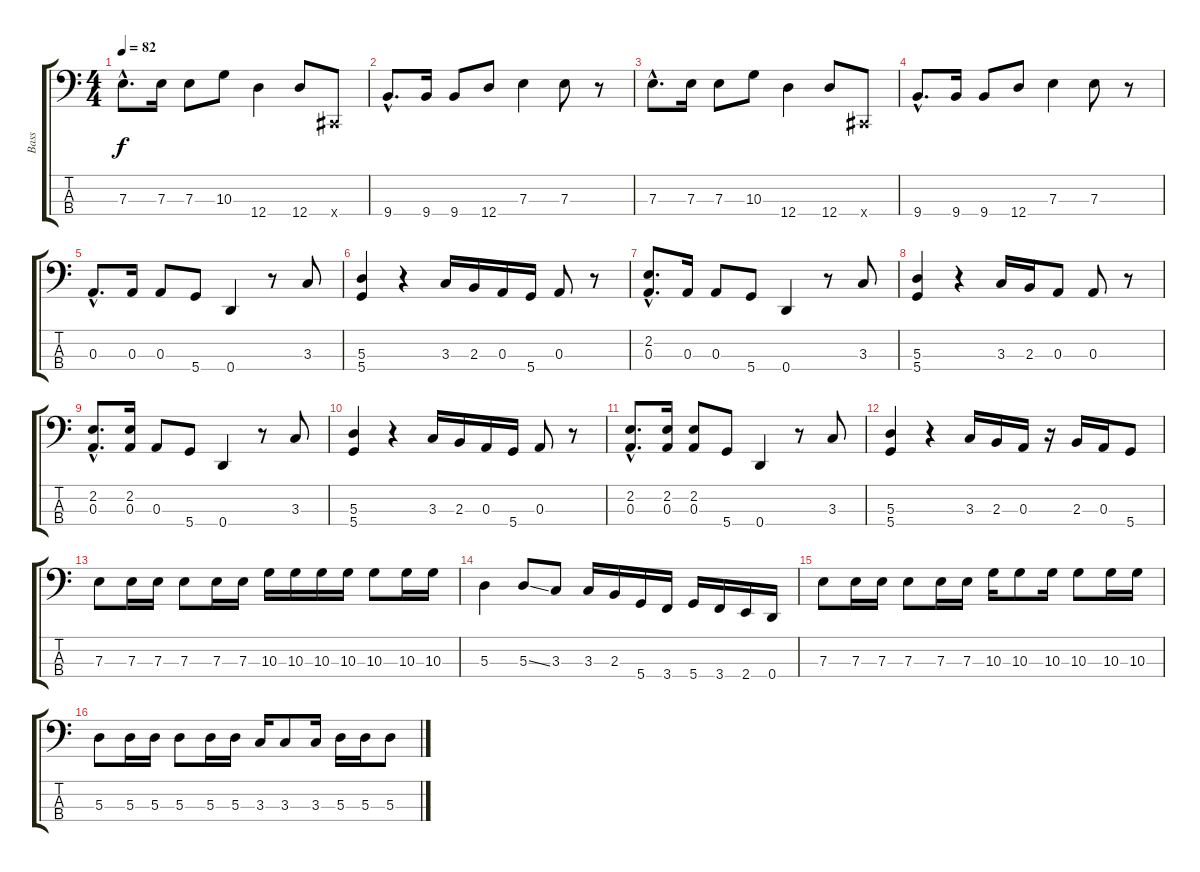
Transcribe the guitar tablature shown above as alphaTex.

\track ("Bass" "Bass") {instrument electricbasspick}
\staff {score tabs}
\tuning (G2 D2 A1 D1) {hide}
\ts (4 4)
\tempo 82
\clef f4
\ks c
7.3{hac}.8{d dy f} 7.3.16 7.3.8 10.3.8 12.4.4 12.4.8 -1.4{x}.8 |
9.4{hac}.8{d} 9.4.16 9.4.8 12.4.8 7.3.4 7.3.8 r.8 |
7.3{hac}.8{d} 7.3.16 7.3.8 10.3.8 12.4.4 12.4.8 -1.4{x}.8 |
9.4{hac}.8{d} 9.4.16 9.4.8 12.4.8 7.3.4 7.3.8 r.8 |
0.3{hac}.8{d} 0.3.16 0.3.8 5.4.8 0.4.4 r.8 3.3.8 |
(5.3 5.4).4 r.4 3.3.16 2.3.16 0.3.16 5.4.16 0.3.8 r.8 |
(2.2{hac} 0.3{hac}).8{d} 0.3.16 0.3.8 5.4.8 0.4.4 r.8 3.3.8 |
(5.3 5.4).4 r.4 3.3.16 2.3.16 0.3.8 0.3.8 r.8 |
(2.2{hac} 0.3{hac}).8{d} (2.2 0.3).16 0.3.8 5.4.8 0.4.4 r.8 3.3.8 |
(5.3 5.4).4 r.4 3.3.16 2.3.16 0.3.16 5.4.16 0.3.8 r.8 |
(2.2{hac} 0.3{hac}).8{d} (2.2 0.3).16 (2.2 0.3).8 5.4.8 0.4.4 r.8 3.3.8 |
(5.3 5.4).4 r.4 3.3.16 2.3.16 0.3.16 r.16 2.3.16 0.3.16 5.4.8 |
7.3.8 7.3.16 7.3.16 7.3.8 7.3.16 7.3.16 10.3.16 10.3.16 10.3.16 10.3.16 10.3.8 10.3.16 10.3.16 |
5.3.4 5.3{ss}.8 3.3.8 3.3.16 2.3.16 5.4.16 3.4.16 5.4.16 3.4.16 2.4.16 0.4.16 |
7.3.8 7.3.16 7.3.16 7.3.8 7.3.16 7.3.16 10.3.16 10.3.8 10.3.16 10.3.8 10.3.16 10.3.16 |
5.3.8 5.3.16 5.3.16 5.3.8 5.3.16 5.3.16 3.3.16 3.3.8 3.3.16 5.3.16 5.3.16 5.3.8
